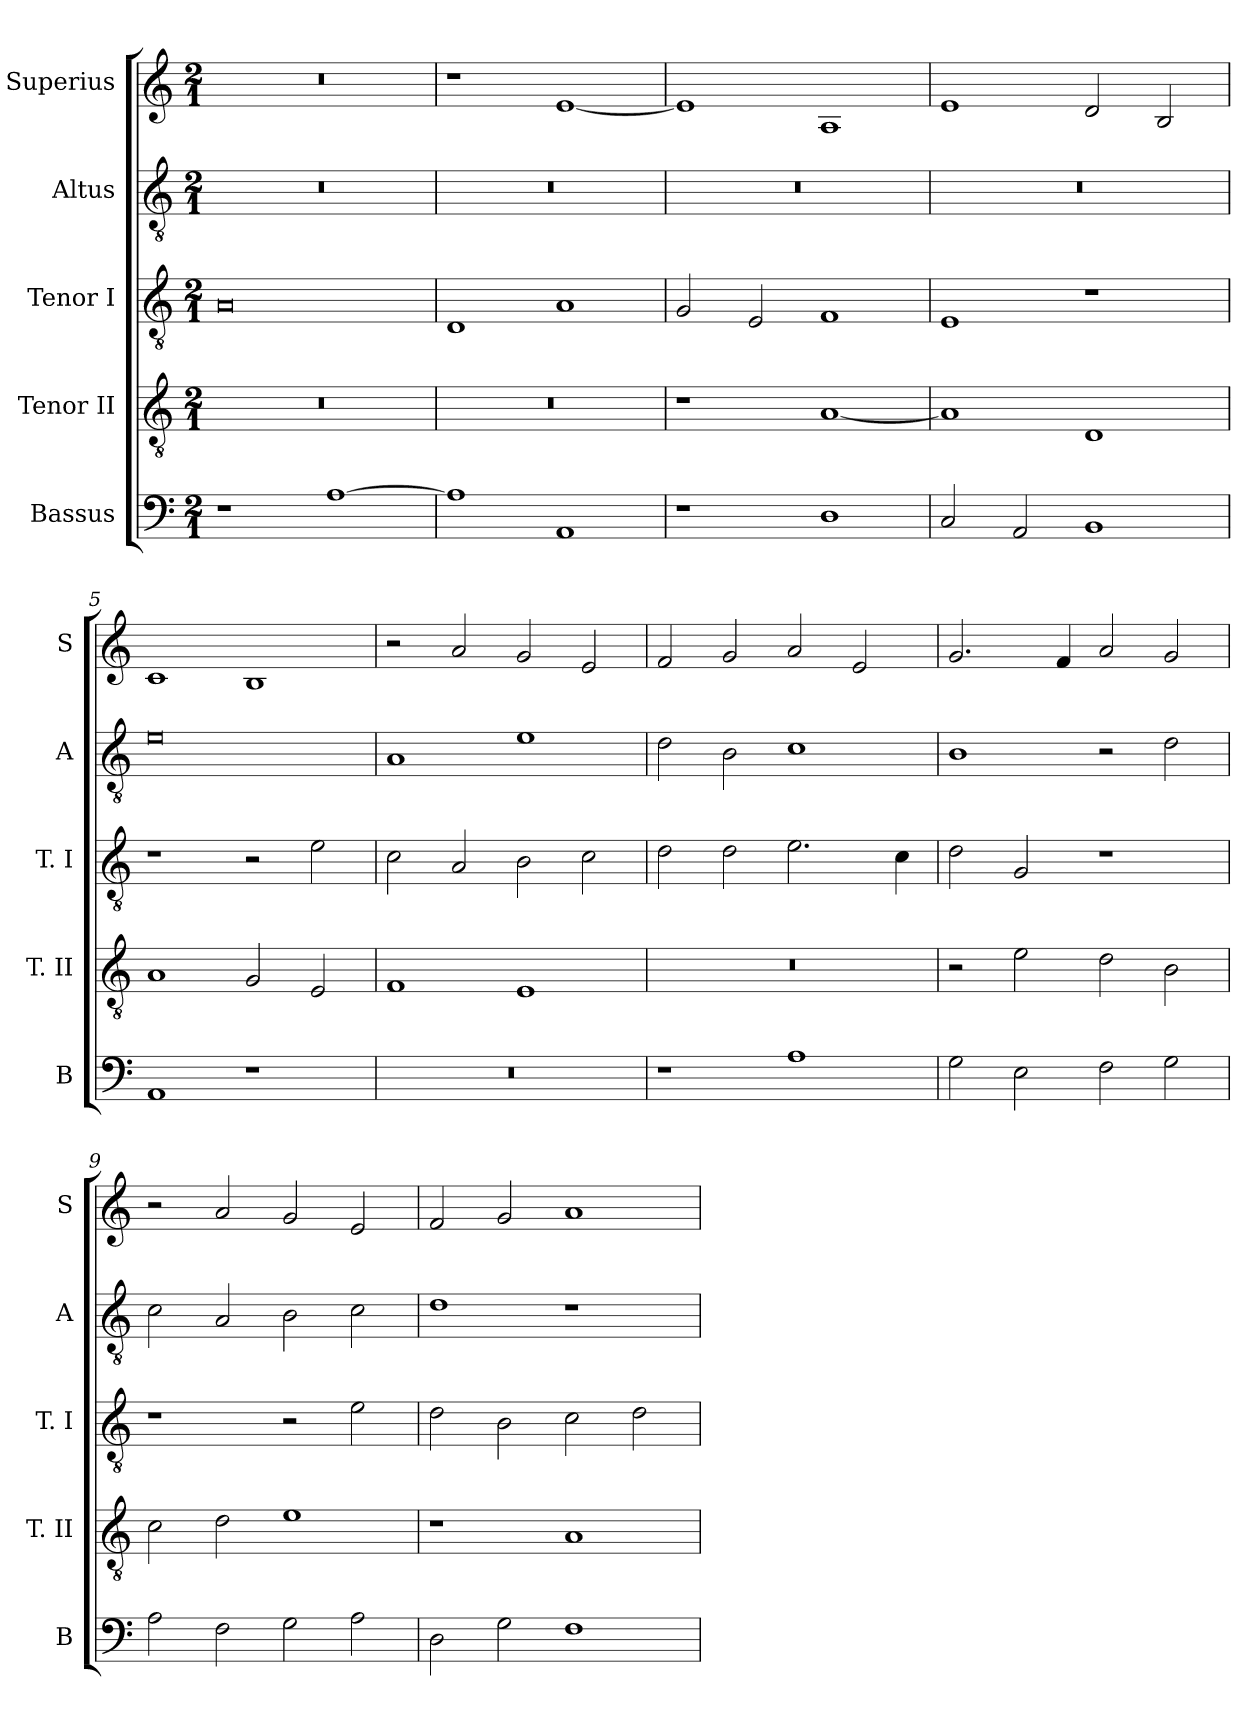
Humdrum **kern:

**kern	**kern	**kern	**kern	**kern
*part5	*part4	*part3	*part2	*part1
*staff5	*staff4	*staff3	*staff2	*staff1
*I"Bassus	*I"Tenor II	*I"Tenor I	*I"Altus	*I"Superius
*I'B	*I'T. II	*I'T. I	*I'A	*I'S
*clefF4	*clefGv2	*clefGv2	*clefGv2	*clefG2
*k[]	*k[]	*k[]	*k[]	*k[]
*C:	*C:	*C:	*C:	*C:
*M2/1	*M2/1	*M2/1	*M2/1	*M2/1
=1	=1	=1	=1	=1
1r	0r	0A	0r	0r
[1A	.	.	.	.
=2	=2	=2	=2	=2
1A]	0r	1D	0r	1r
1AA	.	1A	.	[1e
=3	=3	=3	=3	=3
1r	1r	2G	0r	1e]
.	.	2E	.	.
1D	[1A	1F	.	1A
=4	=4	=4	=4	=4
2C	1A]	1E	0r	1e
2AA	.	.	.	.
1BB	1D	1r	.	2d
.	.	.	.	2B
=5	=5	=5	=5	=5
1AA	1A	1r	0e	1c
1r	2G	2r	.	1B
.	2E	2e	.	.
=6	=6	=6	=6	=6
0r	1F	2c	1A	2r
.	.	2A	.	2a
.	1E	2B	1e	2g
.	.	2c	.	2e
=7	=7	=7	=7	=7
1r	0r	2d	2d	2f
.	.	2d	2B	2g
1A	.	2.e	1c	2a
.	.	.	.	2e
.	.	4c	.	.
=8	=8	=8	=8	=8
2G	2r	2d	1B	2.g
2E	2e	2G	.	.
.	.	.	.	4f
2F	2d	1r	2r	2a
2G	2B	.	2d	2g
=9	=9	=9	=9	=9
2A	2c	1r	2c	2r
2F	2d	.	2A	2a
2G	1e	2r	2B	2g
2A	.	2e	2c	2e
=10	=10	=10	=10	=10
2D	1r	2d	1d	2f
2G	.	2B	.	2g
1F	1A	2c	1r	1a
.	.	2d	.	.
=	=	=	=	=
*-	*-	*-	*-	*-
